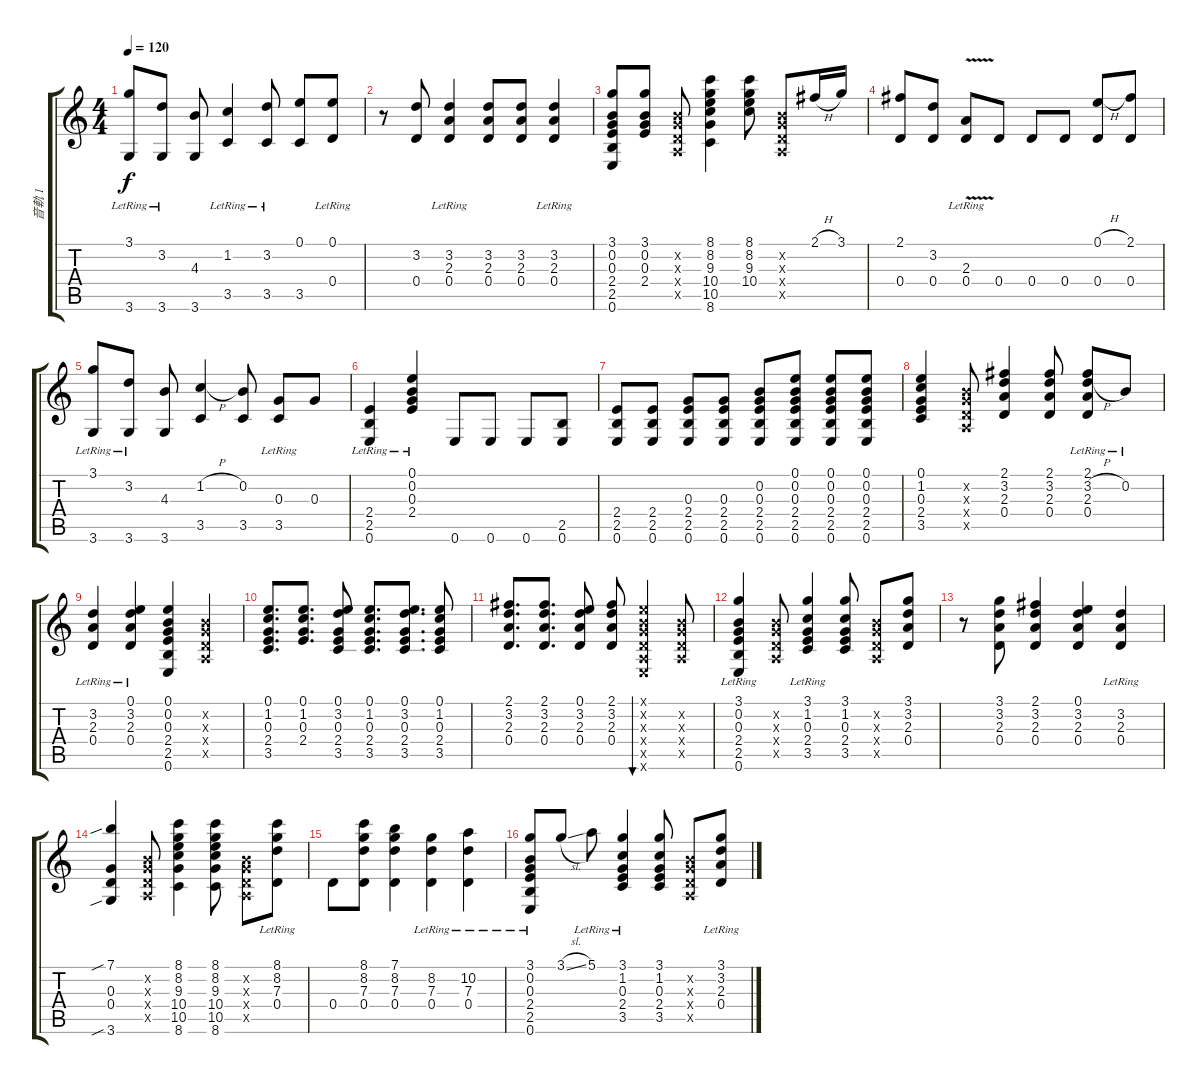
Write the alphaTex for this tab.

\track ("音軌 1" "音軌 1") {instrument acousticguitarsteel}
\staff {score tabs}
\tuning (E4 B3 G3 D3 A2 E2) {hide}
\ts (4 4)
\tempo 120
\clef g2
\ks c
(3.1{lr} 3.6{lr}).8{dy f} (3.2{lr} 3.6{lr}).8 (4.3 3.6).8 (1.2{lr} 3.5{lr}).4 (3.2{lr} 3.5{lr}).8 (0.1 3.5).8 (0.1{lr} 0.4{lr}).8 |
r.8 (3.2 0.4).8 (3.2{lr} 2.3{lr} 0.4{lr}).4 (3.2 2.3 0.4).8 (3.2 2.3 0.4).8 (3.2{lr} 2.3{lr} 0.4{lr}).4 |
(3.1 0.2 0.3 2.4 2.5 0.6).8 (3.1 0.2 0.3 2.4).8 (0.2{x} 0.3{x} 0.4{x} 0.5{x}).8 (8.1 8.2 9.3 10.4 10.5 8.6).4 (8.1 8.2 9.3 10.4).8 (0.2{x} 0.3{x} 0.4{x} 0.5{x}).8 2.1{h}.16 3.1.16 |
(2.1 0.4).8 (3.2 0.4).8 (2.3{v lr} 0.4{lr}).8 0.4.8 0.4.8 0.4.8 (0.1{h} 0.4).8 (2.1 0.4).8 |
(3.1{lr} 3.6{lr}).8 (3.2{lr} 3.6{lr}).8 (4.3 3.6).8 (1.2{h} 3.5).4 (0.2 3.5).8 (0.3{lr} 3.5{lr}).8 0.3.8 |
(2.4{lr} 2.5{lr} 0.6{lr}).4 (0.1{lr} 0.2{lr} 0.3{lr} 2.4{lr}).4 0.6.8 0.6.8 0.6.8 (2.5 0.6).8 |
(2.4 2.5 0.6).8 (2.4 2.5 0.6).8 (0.3 2.4 2.5 0.6).8 (0.3 2.4 2.5 0.6).8 (0.2 0.3 2.4 2.5 0.6).8 (0.1 0.2 0.3 2.4 2.5 0.6).8 (0.1 0.2 0.3 2.4 2.5 0.6).8 (0.1 0.2 0.3 2.4 2.5 0.6).8 |
(0.1 1.2 0.3 2.4 3.5).4 (0.2{x} 0.3{x} 0.4{x} 0.5{x}).8 (2.1 3.2 2.3 0.4).4 (2.1 3.2 2.3 0.4).8 (2.1{lr} 3.2{h lr} 2.3{lr} 0.4{lr}).8 0.2{lr}.8 |
(3.2{lr} 2.3{lr} 0.4{lr}).4 (0.1{lr} 3.2{lr} 2.3{lr} 0.4{lr}).4 (0.1 0.2 0.3 2.4 2.5 0.6).4 (0.2{x} 0.3{x} 0.4{x} 0.5{x}).4 |
(0.1 1.2 0.3 2.4 3.5).8{d} (0.1 1.2 0.3 2.4).8{d} (0.1 3.2 0.3 2.4 3.5).8 (0.1 1.2 0.3 2.4 3.5).8{d} (0.1 3.2 0.3 2.4 3.5).8{d} (0.1 1.2 0.3 2.4 3.5).8 |
(2.1 3.2 2.3 0.4).8{d} (2.1 3.2 2.3 0.4).8{d} (0.1 3.2 2.3 0.4).8 (2.1 3.2 2.3 0.4).8 (0.1{x} 0.2{x} 0.3{x} 0.4{x} 0.5{x} 0.6{x}).4{bu 480} (0.2{x} 0.3{x} 0.4{x} 0.5{x}).8 |
(3.1{lr} 0.2{lr} 0.3{lr} 2.4{lr} 2.5{lr} 0.6{lr}).4 (0.2{x} 0.3{x} 0.4{x} 0.5{x}).8 (3.1{lr} 1.2{lr} 0.3{lr} 2.4{lr} 3.5{lr}).4 (3.1 1.2 0.3 2.4 3.5).8 (0.2{x} 0.3{x} 0.4{x} 0.5{x}).8 (3.1 3.2 2.3 0.4).8 |
r.8 (3.1 3.2 2.3 0.4).8 (2.1 3.2 2.3 0.4).4 (0.1 3.2 2.3 0.4).4 (3.2{lr} 2.3{lr} 0.4{lr}).4 |
(7.1{sib} 0.3 0.4 3.6{sib}).4 (0.2{x} 0.3{x} 0.4{x} 0.5{x}).8 (8.1 8.2 9.3 10.4 10.5 8.6).4 (8.1 8.2 9.3 10.4 10.5 8.6).8 (0.2{x} 0.3{x} 0.4{x} 0.5{x}).8 (8.1{lr} 8.2{lr} 7.3{lr} 0.4{lr}).8 |
0.4.8 (8.1 8.2 7.3 0.4).8 (7.1 8.2 7.3 0.4).4 (8.2{lr} 7.3{lr} 0.4{lr}).4 (10.2{lr} 7.3{lr} 0.4{lr}).4 |
(3.1{lr} 0.2{lr} 0.3{lr} 2.4{lr} 2.5{lr} 0.6{lr}).8 3.1{sl}.8 5.1{lr}.8 (3.1{lr} 1.2{lr} 0.3{lr} 2.4{lr} 3.5{lr}).4 (3.1 1.2 0.3 2.4 3.5).8 (0.2{x} 0.3{x} 0.4{x} 0.5{x}).8 (3.1{lr} 3.2{lr} 2.3{lr} 0.4{lr}).8
